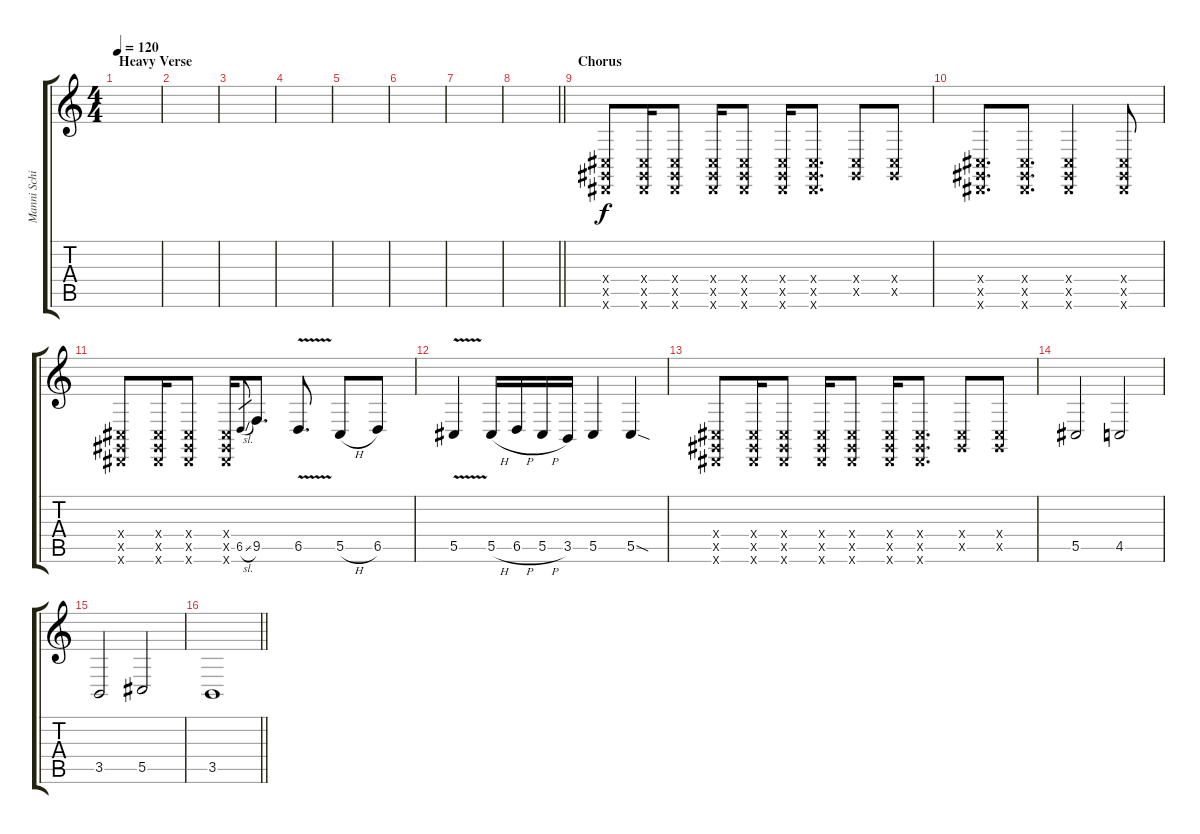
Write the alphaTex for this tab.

\track ("Manni Schimidt (rythm)" "Manni Schi") {instrument sitar}
\staff {score tabs}
\tuning (Eb4 Bb3 Gb3 Db3 Ab2 Eb2) {hide}
\ts (4 4)
\section ("" "Heavy Verse")
\tempo 120
\clef g2
\ks c
|
|
|
|
|
|
|
\barLineRight lightlight
|
\section ("" "Chorus")
(0.4{x} 0.5{x} 0.6{x}).8{volume 12 instrument distortionguitar} (0.4{x} 0.5{x} 0.6{x}).16 (0.4{x} 0.5{x} 0.6{x}).8 (0.4{x} 0.5{x} 0.6{x}).16 (0.4{x} 0.5{x} 0.6{x}).8 (0.4{x} 0.5{x} 0.6{x}).16 (0.4{x} 0.5{x} 0.6{x}).8{d} (0.4{x} 0.5{x}).8 (0.4{x} 0.5{x}).8 |
(0.4{x} 0.5{x} 0.6{x}).8{d} (0.4{x} 0.5{x} 0.6{x}).8{d} (0.4{x} 0.5{x} 0.6{x}).2 (0.4{x} 0.5{x} 0.6{x}).8 |
(0.4{x} 0.5{x} 0.6{x}).8 (0.4{x} 0.5{x} 0.6{x}).16 (0.4{x} 0.5{x} 0.6{x}).8 (0.4{x} 0.5{x} 0.6{x}).16 6.5{sl}.8{gr} 9.5.8{d} 6.5{v}.8{d} 5.5{h}.8 6.5.8 |
5.5{v}.4 5.5{h}.16 6.5{h}.16 5.5{h}.16 3.5.16 5.5.4 5.5{sod}.4 |
(0.4{x} 0.5{x} 0.6{x}).8{volume 12 instrument distortionguitar} (0.4{x} 0.5{x} 0.6{x}).16 (0.4{x} 0.5{x} 0.6{x}).8 (0.4{x} 0.5{x} 0.6{x}).16 (0.4{x} 0.5{x} 0.6{x}).8 (0.4{x} 0.5{x} 0.6{x}).16 (0.4{x} 0.5{x} 0.6{x}).8{d} (0.4{x} 0.5{x}).8 (0.4{x} 0.5{x}).8 |
5.5.2 4.5.2 |
3.5.2 5.5.2 |
\barLineRight lightlight
3.5.1
